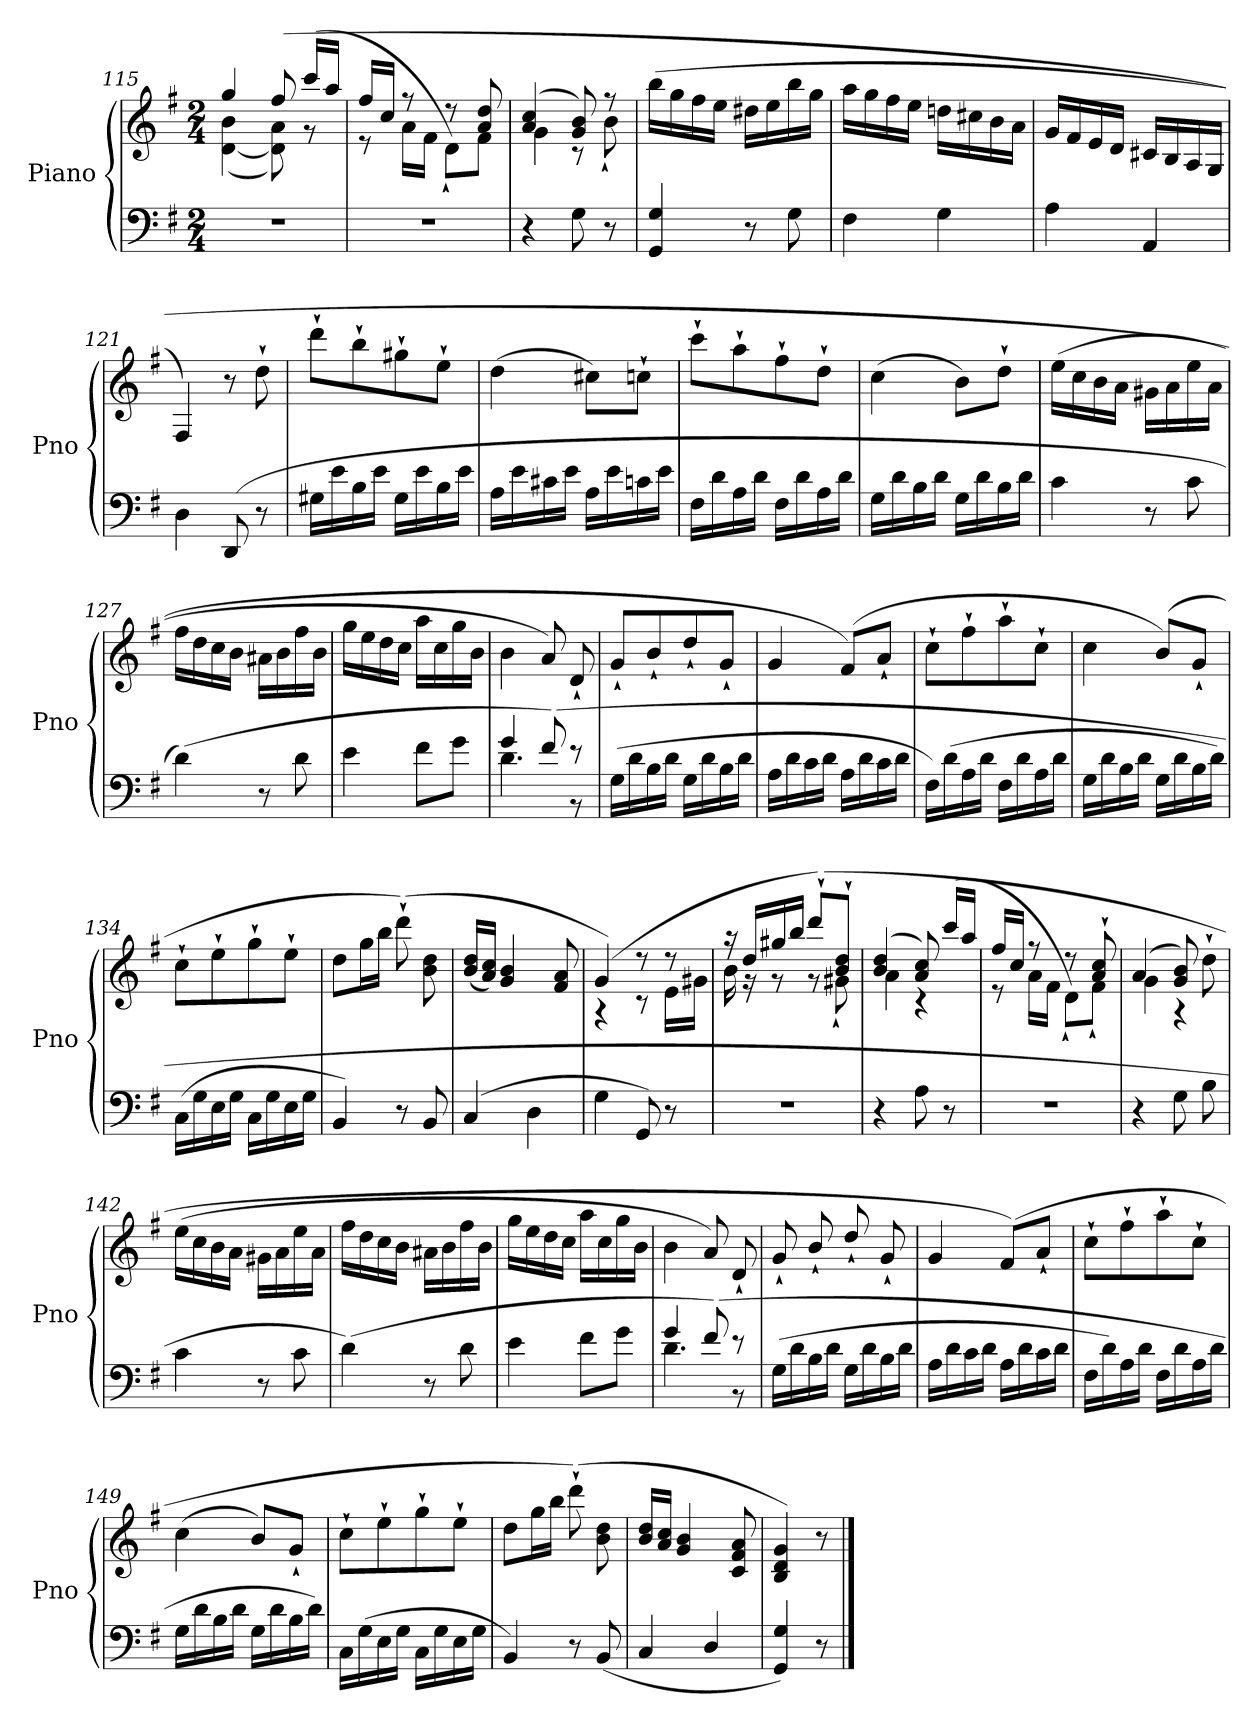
**kern	**kern
*part1	*part1
*staff2	*staff1
*I"Piano	*
*I'Pno	*
*clefF4	*clefG2
*k[f#]	*k[f#]
*G:	*G:
*M2/4	*M2/4
=115	=115
*	*^
2r	4gg/	([4d\ 4b\
.	(8ff#/	8d]\ 8a\)
.	(16ccc/LL	8r
.	16aa/JJ	.
=116	=116	=116
2r	16ff#/LL	8r
.	16cc/JJ	.
.	8r	16a\LL
.	.	16f#\JJ
.	8r	8d`\L)
.	8a/ 8dd/	8f#\J
=117	=117	=117
4r	(4a/ 4cc/	4g\
8G\	8g/ 8b/)	8r
8r	8r	8b`\
*	*v	*v
=118	=118
4GG/ 4G/	(16bb\LL
.	16gg\
.	16ff#\
.	16ee\JJ
8r	16dd#X\LL
.	16ee\
8G\	16bb\
.	16gg\JJ
=119	=119
4F#\	16aa\LL
.	16gg\
.	16ff#\
.	16ee\JJ
4G\	16ddn\LL
.	16cc#X\
.	16b\
.	16a\JJ
=120	=120
4A\	16g/LL
.	16f#/
.	16e/
.	16d/JJ
4AA/	16c#X/LL
.	16B/
.	16A/
.	16G/JJ
=121	=121
4D\	4F#/)
(8DD/	8r
8r	8dd`\
=122	=122
16G#X\LL	8ddd`\L
16e\	.
16B\	8bb`\
16e\JJ	.
16G#\LL	8gg#X`\
16e\	.
16B\	8ee`\J
16e\JJ	.
=123	=123
16A\LL	(4dd\
16e\	.
16c#X\	.
16e\JJ	.
16A\LL	8cc#X\L)
16e\	.
16cn\	8ccn`\J
16e\JJ	.
=124	=124
16F#\LL	8ccc`\L
16d\	.
16A\	8aa`\
16d\JJ	.
16F#\LL	8ff#`\
16d\	.
16A\	8dd`\J
16d\JJ	.
=125	=125
16G\LL	(4cc\
16d\	.
16B\	.
16d\JJ	.
16G\LL	8b\L)
16d\	.
16B\	8dd`\J
16d\JJ	.
=126	=126
4c\	(16ee\LL
.	16cc\
.	16b\
.	16a\JJ
8r	16g#X\LL
.	16a\
8c\	16ee\
.	16a\JJ
=127	=127
(4d\)	16ff#\LL
.	16dd\
.	16cc\
.	16b\JJ
8r	16a#X\LL
.	16b\
8d\	16ff#\
.	16b\JJ
=128	=128
4e\	16gg\LL
.	16ee\
.	16dd\
.	16cc\JJ
8f#\L	16aa\LL
.	16cc\
8g\J	16gg\
.	16b\JJ
=129	=129
*^	*
4g/	4.d\	4b\
(8f#/)	.	8a/)
8r	8r	8d`/
*v	*v	*
=130	=130
(16G\LL	8g`/L
16d\	.
16B\	8b`/
16d\JJ	.
16G\LL	8dd`/
16d\	.
16B\	8g`/J
16d\JJ	.
=131	=131
16A\LL	4g/
16d\	.
16c\	.
16d\JJ	.
16A\LL	(8f#/L)
16d\	.
16c\	8a`/J
16d\JJ	.
=132	=132
16F#\LL)	8cc`\L
(16d\	.
16A\	8ff#`\
16d\JJ	.
16F#\LL	8aa`\
16d\	.
16A\	8cc`\J
16d\JJ	.
=133	=133
16G\LL	4cc\
16d\	.
16B\	.
16d\JJ	.
16G\LL	(8b/L)
16d\	.
16B\	8g`/J
16d\JJ)	.
=134	=134
(16C\LL	8cc`\L
16G\	.
16E\	8ee`\
16G\JJ	.
16C\LL	8gg`\
16G\	.
16E\	8ee`\J
16G\JJ	.
=135	=135
4BB/)	8dd\L
.	16gg\L
.	16bb\JJ
8r	(8ddd`\)
8BB/	8b\ 8dd\
=136	=136
(4C/	(16b/ 16dd/LL
.	16a/ 16cc/JJ)
.	4g/ 4b/
4D\	.
.	8f#/ 8a/
=137	=137
*	*^
4G\	(4g/)	4r
8GG/)	8r	8r
8r	8r	16e\LL
.	.	16g#X\JJ
=138	=138	=138
2r	16r	16b\
.	16dd/LL	16r
.	16gg#X/	8r
.	16bb/JJ	.
.	(8ddd`/L)	8r
.	8b`/ 8dd`/J	8g#X`\
=139	=139	=139
4r	(4b/ 4dd/	4a\
8A\	8a/ 8cc/)	4r
8r	(16ccc/LL	.
.	16aa/JJ	.
=140	=140	=140
2r	16ff#/LL	8r
.	16cc/JJ	.
.	8r	16a\LL
.	.	16f#\JJ
.	8r	8d`\L)
.	8a`/ 8cc`/	8f#`\J
=141	=141	=141
4r	(4a/	4g\
8G\	8g/ 8b/)	4r
8B\	8dd`\	.
*	*v	*v
=142	=142
4c\	(16ee\LL
.	16cc\
.	16b\
.	16a\JJ
8r	16g#X\LL
.	16a\
8c\	16ee\
.	16a\JJ
=143	=143
(4d\)	16ff#\LL
.	16dd\
.	16cc\
.	16b\JJ
8r	16a#X\LL
.	16b\
8d\	16ff#\
.	16b\JJ
=144	=144
4e\	16gg\LL
.	16ee\
.	16dd\
.	16cc\JJ
8f#\L	16aa\LL
.	16cc\
8g\J	16gg\
.	16b\JJ
=145	=145
*^	*
4g/	4.d\	4b\
(8f#/)	.	8a/)
8r	8r	8d`/
*v	*v	*
=146	=146
(16G\LL	8g`/
16d\	.
16B\	8b`/
16d\JJ	.
16G\LL	8dd`/
16d\	.
16B\	8g`/
16d\JJ	.
=147	=147
16A\LL	4g/
16d\	.
16c\	.
16d\JJ	.
16A\LL	(8f#/L)
16d\	.
16c\	8a`/J
16d\JJ	.
=148	=148
16F#\LL	8cc`\L
16d\)	.
16A\	8ff#`\
16d\JJ	.
16F#\LL	8aa`\
16d\	.
16A\	8cc`\J
16d\JJ	.
=149	=149
16G\LL	(4cc\
16d\	.
16B\	.
16d\JJ	.
16G\LL	8b/L)
16d\	.
16B\	8g`/J
16d\JJ)	.
=150	=150
16C\LL	8cc`\L
(16G\	.
16E\	8ee`\
16G\JJ	.
16C\LL	8gg`\
16G\	.
16E\	8ee`\J
16G\JJ	.
=151	=151
4BB/)	8dd\L
.	16gg\L
.	16bb\JJ
8r	(8ddd`\)
(8BB/	8b\ 8dd\
=152	=152
4C/	16b/ 16dd/LL
.	16a/ 16cc/JJ
.	4g/ 4b/
4D/	.
.	8c/ 8f#/ 8a/
=153	=153
4GG/ 4G/)	4B/ 4d/ 4g/)
8r	8r
==	==
*-	*-
